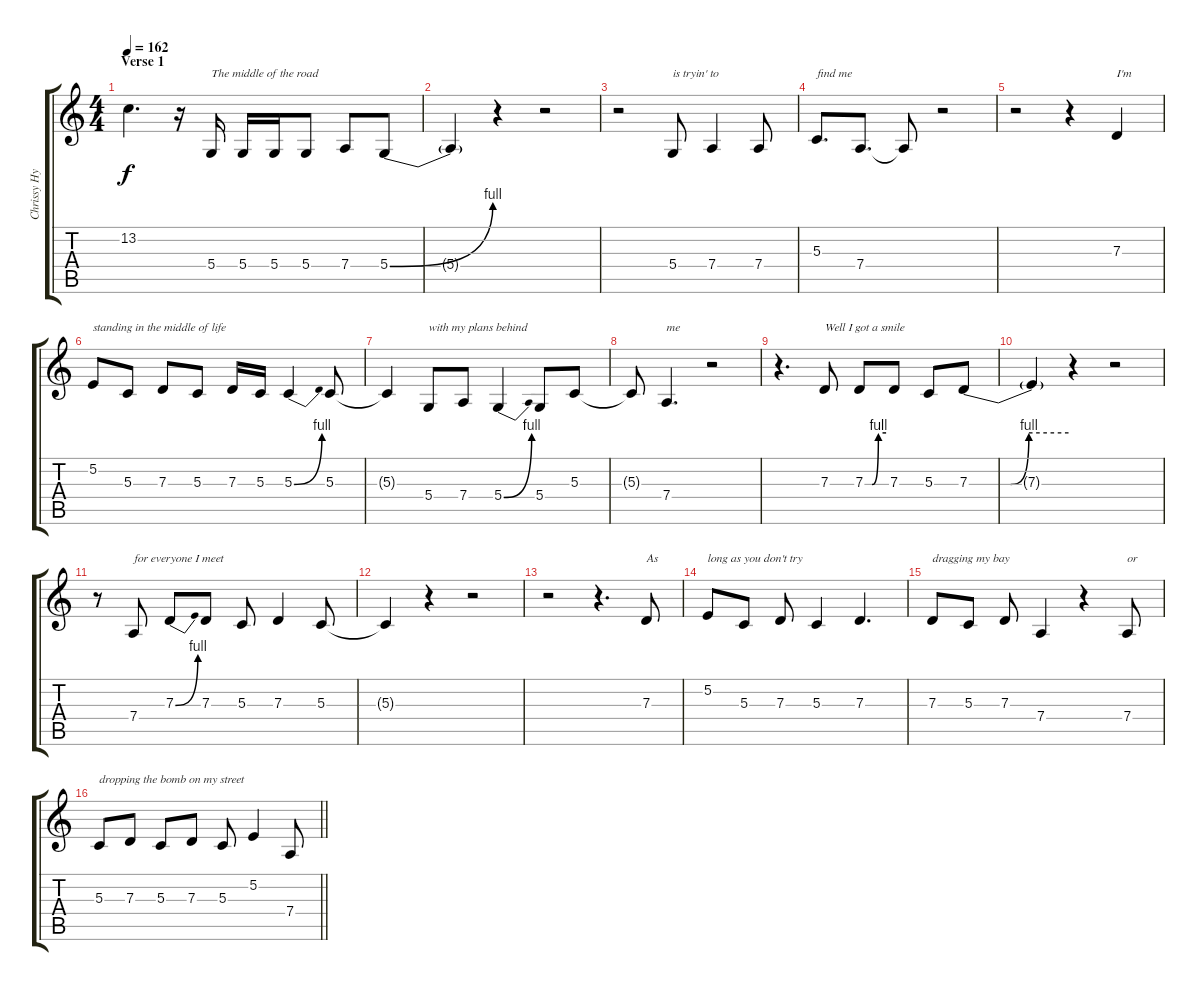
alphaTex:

\track ("Chrissy Hynde" "Chrissy Hy") {instrument flute}
\staff {score tabs}
\tuning (E4 B3 G3 D3 A2 E2) {hide}
\ts (4 4)
\section ("" "Verse 1")
\tempo 162
\clef g2
\ks c
13.2{t}.4{d dy f} r.16 5.4.16{txt "The middle of the road" volume 15} 5.4.16 5.4.16 5.4.8 7.4.8 5.4{be (bend 0 0 60 4)}.8 |
5.4{t}.4 r.4 r.2 |
r.2 5.4.8{txt "is tryin' to"} 7.4.4 7.4.8 |
5.3.8{d txt "find me"} 7.4.8{d} 7.4{t}.8 r.2 |
r.2 r.4 7.3.4{txt "I'm"} |
5.2.8{txt "standing in the middle of life"} 5.3.8 7.3.8 5.3.8 7.3.16 5.3.16 5.3{be (bend 0 0 60 4)}.4 5.3.8 |
5.3{t}.4 5.4.8{txt "with my plans behind"} 7.4.8 5.4{be (bend 0 0 60 4)}.4 5.4.8 5.3.8 |
5.3{t}.8 7.4.4{d txt "me"} r.2 |
r.4{d} 7.3.8{txt "Well I got a smile"} 7.3{be (custom 0 0 20 0 38 4 60 4)}.8 7.3.8 5.3.8 7.3{be (custom 0 0 25 0 36 4 60 4)}.8 |
7.3{t}.4 r.4 r.2 |
r.8 7.4.8{txt "for everyone I meet"} 7.3{be (bend 0 0 60 4)}.8 7.3.8 5.3.8 7.3.4 5.3.8 |
5.3{t}.4 r.4 r.2 |
r.2 r.4{d} 7.3.8{txt "As"} |
5.2.8{txt "long as you don't try"} 5.3.8 7.3.8 5.3.4 7.3.4{d} |
7.3.8{txt "dragging my bay"} 5.3.8 7.3.8 7.4.4 r.4 7.4.8{txt "or"} |
\barLineRight lightlight
5.3.8{txt "dropping the bomb on my street"} 7.3.8 5.3.8 7.3.8 5.3.8 5.2.4 7.4.8
